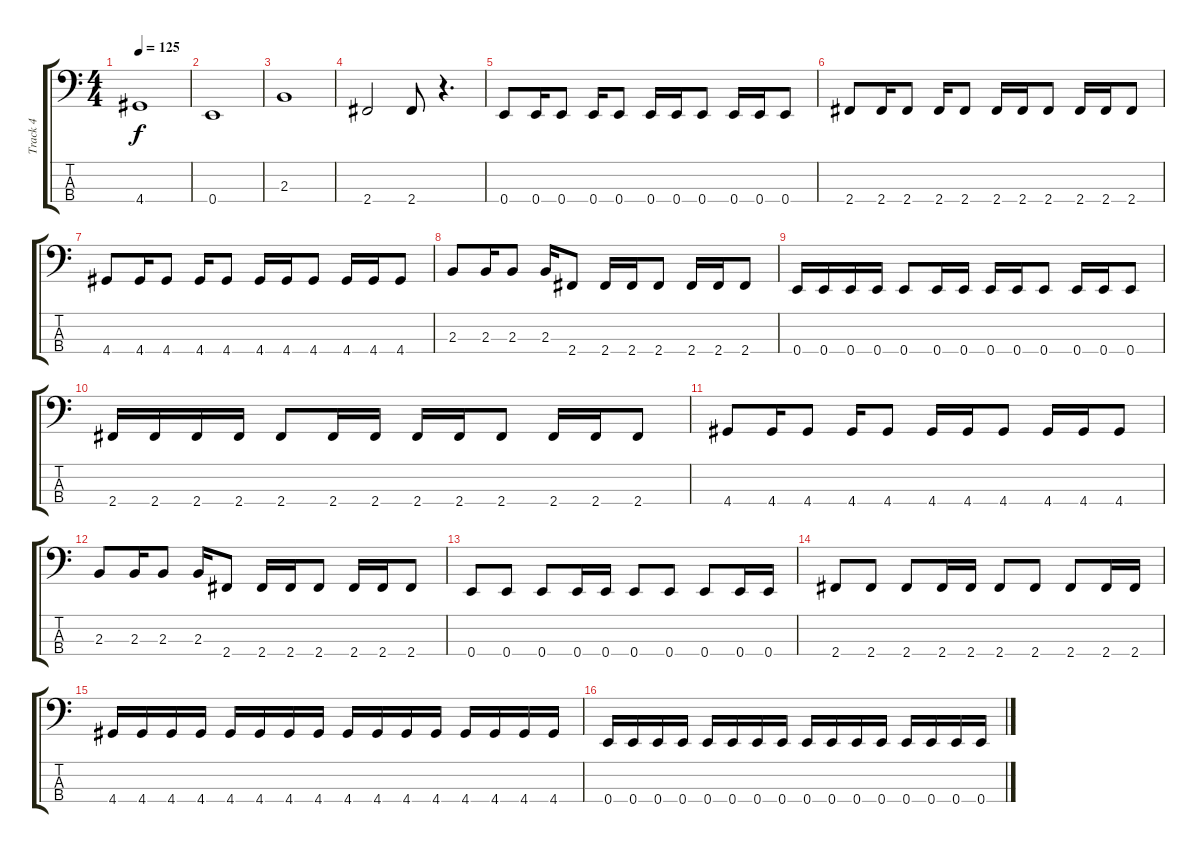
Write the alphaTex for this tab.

\track ("Track 4" "Track 4") {instrument electricbasspick}
\staff {score tabs}
\tuning (G2 D2 A1 E1) {hide}
\ts (4 4)
\tempo 125
\clef f4
\ks c
4.4.1{dy f} |
0.4.1 |
2.3.1 |
2.4.2 2.4.8 r.4{d} |
0.4.8 0.4.16 0.4.8 0.4.16 0.4.8 0.4.16 0.4.16 0.4.8 0.4.16 0.4.16 0.4.8 |
2.4.8 2.4.16 2.4.8 2.4.16 2.4.8 2.4.16 2.4.16 2.4.8 2.4.16 2.4.16 2.4.8 |
4.4.8 4.4.16 4.4.8 4.4.16 4.4.8 4.4.16 4.4.16 4.4.8 4.4.16 4.4.16 4.4.8 |
2.3.8 2.3.16 2.3.8 2.3.16 2.4.8 2.4.16 2.4.16 2.4.8 2.4.16 2.4.16 2.4.8 |
0.4.16 0.4.16 0.4.16 0.4.16 0.4.8 0.4.16 0.4.16 0.4.16 0.4.16 0.4.8 0.4.16 0.4.16 0.4.8 |
2.4.16 2.4.16 2.4.16 2.4.16 2.4.8 2.4.16 2.4.16 2.4.16 2.4.16 2.4.8 2.4.16 2.4.16 2.4.8 |
4.4.8 4.4.16 4.4.8 4.4.16 4.4.8 4.4.16 4.4.16 4.4.8 4.4.16 4.4.16 4.4.8 |
2.3.8 2.3.16 2.3.8 2.3.16 2.4.8 2.4.16 2.4.16 2.4.8 2.4.16 2.4.16 2.4.8 |
0.4.8 0.4.8 0.4.8 0.4.16 0.4.16 0.4.8 0.4.8 0.4.8 0.4.16 0.4.16 |
2.4.8 2.4.8 2.4.8 2.4.16 2.4.16 2.4.8 2.4.8 2.4.8 2.4.16 2.4.16 |
4.4.16 4.4.16 4.4.16 4.4.16 4.4.16 4.4.16 4.4.16 4.4.16 4.4.16 4.4.16 4.4.16 4.4.16 4.4.16 4.4.16 4.4.16 4.4.16 |
0.4.16 0.4.16 0.4.16 0.4.16 0.4.16 0.4.16 0.4.16 0.4.16 0.4.16 0.4.16 0.4.16 0.4.16 0.4.16 0.4.16 0.4.16 0.4.16
